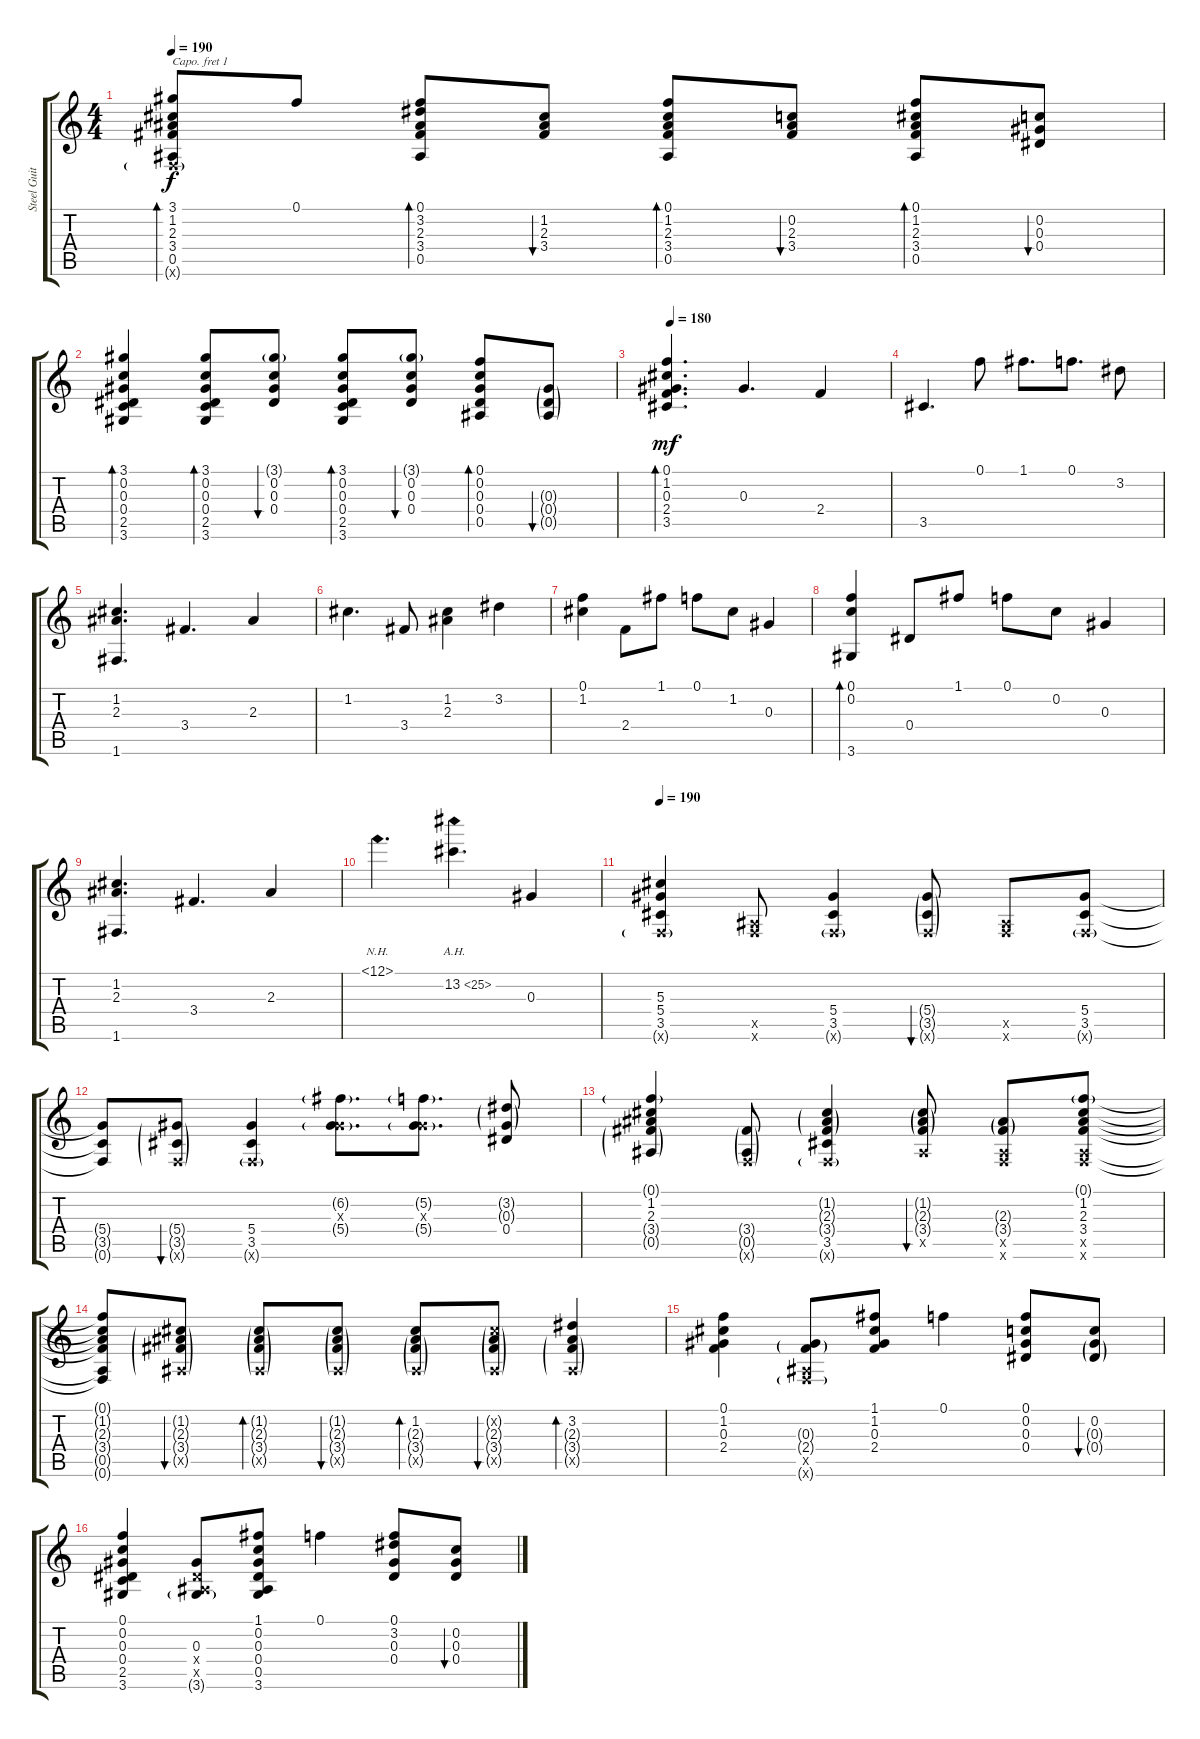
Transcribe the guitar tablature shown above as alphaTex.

\track ("Steel Guitar" "Steel Guit") {instrument acousticguitarsteel}
\staff {score tabs}
\capo 1
\tuning (E4 B3 G3 D3 A2 E2) {hide}
\ts (4 4)
\tempo 190
\clef g2
\ks c
(3.1 1.2 2.3 3.4 0.5 0.6{g x}).8{bd 30 dy f} 0.1.8 (0.1 3.2 2.3 3.4 0.5).8{bd 30} (1.2 2.3 3.4).8{bu 30} (0.1 1.2 2.3 3.4 0.5).8{bd 30} (0.2 2.3 3.4).8{bu 30} (0.1 1.2 2.3 3.4 0.5).8{bd 30} (0.2 0.3 0.4).8{bu 30} |
(3.1 0.2 0.3 0.4 2.5 3.6).4{bd 30} (3.1 0.2 0.3 0.4 2.5 3.6).8{bd 30} (3.1{g} 0.2 0.3 0.4).8{bu 30} (3.1 0.2 0.3 0.4 2.5 3.6).8{bd 30} (3.1{g} 0.2 0.3 0.4).8{bu 30} (0.1 0.2 0.3 0.4 0.5).8{bd 30} (0.3{g} 0.4{g} 0.5{g}).8{bu 30} |
\tempo 180
(0.1 1.2 0.3 2.4 3.5).4{d bd 30 dy mf} 0.3.4{d} 2.4.4 |
3.5.4{d} 0.1.8 1.1.8{d} 0.1.8{d} 3.2.8 |
(1.2 2.3 1.6).4{d} 3.4.4{d} 2.3.4 |
1.2.4{d} 3.4.8 (1.2 2.3).4 3.2.4 |
(0.1 1.2).4 2.4.8 1.1.8 0.1.8 1.2.8 0.3.4 |
(0.1 0.2 3.6).4{bd 30} 0.4.8 1.1.8 0.1.8 0.2.8 0.3.4 |
(1.2 2.3 1.6).4{d} 3.4.4{d} 2.3.4 |
12.1{nh}.4{d} 13.2{ah 12}.4{d} 0.3.4 |
\tempo 190
(5.3 5.4 3.5 0.6{g x}).4 (0.5{x} 0.6{x}).8 (5.4 3.5 0.6{g x}).4 (5.4{g} 3.5{g} 0.6{g x}).8{bu 30} (0.5{x} 0.6{x}).8 (5.4 3.5 0.6{g x}).8 |
(5.4{t} 3.5{t} 0.6{t}).8 (5.4{g} 3.5{g} 0.6{g x}).8{bu 30} (5.4 3.5 0.6{g x}).4 (6.2{g} 0.3{x} 5.4{g}).8{d} (5.2{g} 0.3{x} 5.4{g}).8{d} (3.2{g} 0.3{g} 0.4).8 |
(0.1{g} 1.2 2.3 3.4{g} 0.5{g}).4 (3.4{g} 0.5{g} 0.6{g x}).8 (1.2{g} 2.3{g} 3.4{g} 3.5 0.6{g x}).4 (1.2{g} 2.3{g} 3.4{g} 0.5{x}).8{bu 30} (2.3{g} 3.4{g} 0.5{x} 0.6{x}).8 (0.1{g} 1.2 2.3 3.4 0.5{x} 0.6{x}).8 |
(0.1{t} 1.2{t} 2.3{t} 3.4{t} 0.5{t} 0.6{t}).8 (1.2{g} 2.3{g} 3.4{g} 0.5{g x}).8{bu 30} (1.2{g} 2.3{g} 3.4{g} 0.5{g x}).8{bd 30} (1.2{g} 2.3{g} 3.4{g} 0.5{g x}).8{bu 30} (1.2 2.3{g} 3.4{g} 0.5{g x}).8{bd 30} (1.2{g x} 2.3{g} 3.4{g} 0.5{g x}).8{bu 30} (3.2 2.3{g} 3.4{g} 0.5{g x}).4{bd 30} |
(0.1 1.2 0.3 2.4).4 (0.3{g} 2.4{g} 0.5{x} 0.6{g x}).8 (1.1 1.2 0.3 2.4).8 0.1.4 (0.1 0.2 0.3 0.4).8 (0.2 0.3{g} 0.4{g}).8{bu 30} |
(0.1 0.2 0.3 0.4 2.5 3.6).4 (0.3 0.4{x} 0.5{x} 3.6{g}).8 (1.1 0.2 0.3 0.4 0.5 3.6).8 0.1.4 (0.1 3.2 0.3 0.4).8 (0.2 0.3 0.4).8{bu 30}
